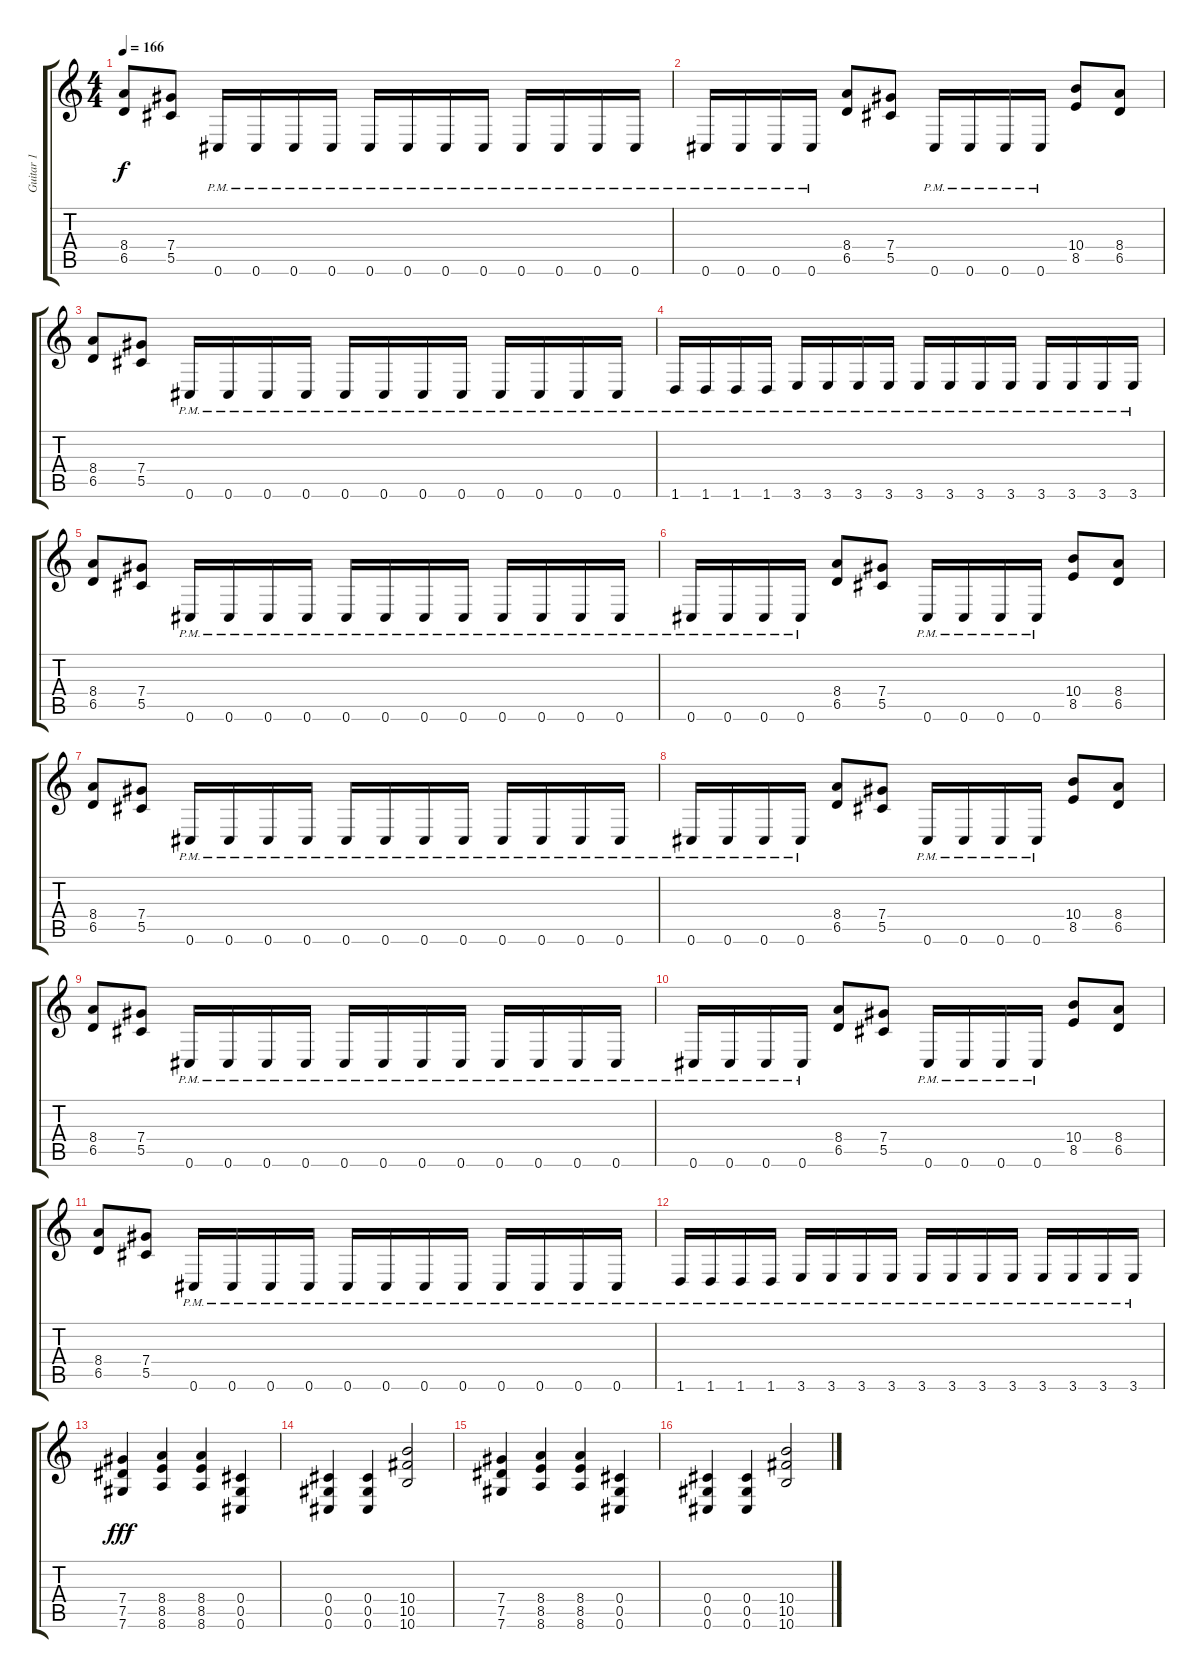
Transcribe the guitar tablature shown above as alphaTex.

\track ("Guitar 1" "Guitar 1") {instrument distortionguitar}
\staff {score tabs}
\tuning (Eb4 Bb3 Gb3 Db3 Ab2 Db2) {hide}
\ts (4 4)
\tempo 166
\clef g2
\ks c
(8.4 6.5).8{dy f} (7.4 5.5).8 0.6{pm}.16 0.6{pm}.16 0.6{pm}.16 0.6{pm}.16 0.6{pm}.16 0.6{pm}.16 0.6{pm}.16 0.6{pm}.16 0.6{pm}.16 0.6{pm}.16 0.6{pm}.16 0.6{pm}.16 |
0.6{pm}.16 0.6{pm}.16 0.6{pm}.16 0.6{pm}.16 (8.4 6.5).8 (7.4 5.5).8 0.6{pm}.16 0.6{pm}.16 0.6{pm}.16 0.6{pm}.16 (10.4 8.5).8 (8.4 6.5).8 |
(8.4 6.5).8 (7.4 5.5).8 0.6{pm}.16 0.6{pm}.16 0.6{pm}.16 0.6{pm}.16 0.6{pm}.16 0.6{pm}.16 0.6{pm}.16 0.6{pm}.16 0.6{pm}.16 0.6{pm}.16 0.6{pm}.16 0.6{pm}.16 |
1.6{pm}.16 1.6{pm}.16 1.6{pm}.16 1.6{pm}.16 3.6{pm}.16 3.6{pm}.16 3.6{pm}.16 3.6{pm}.16 3.6{pm}.16 3.6{pm}.16 3.6{pm}.16 3.6{pm}.16 3.6{pm}.16 3.6{pm}.16 3.6{pm}.16 3.6{pm}.16 |
(8.4 6.5).8 (7.4 5.5).8 0.6{pm}.16 0.6{pm}.16 0.6{pm}.16 0.6{pm}.16 0.6{pm}.16 0.6{pm}.16 0.6{pm}.16 0.6{pm}.16 0.6{pm}.16 0.6{pm}.16 0.6{pm}.16 0.6{pm}.16 |
0.6{pm}.16 0.6{pm}.16 0.6{pm}.16 0.6{pm}.16 (8.4 6.5).8 (7.4 5.5).8 0.6{pm}.16 0.6{pm}.16 0.6{pm}.16 0.6{pm}.16 (10.4 8.5).8 (8.4 6.5).8 |
(8.4 6.5).8 (7.4 5.5).8 0.6{pm}.16 0.6{pm}.16 0.6{pm}.16 0.6{pm}.16 0.6{pm}.16 0.6{pm}.16 0.6{pm}.16 0.6{pm}.16 0.6{pm}.16 0.6{pm}.16 0.6{pm}.16 0.6{pm}.16 |
0.6{pm}.16 0.6{pm}.16 0.6{pm}.16 0.6{pm}.16 (8.4 6.5).8 (7.4 5.5).8 0.6{pm}.16 0.6{pm}.16 0.6{pm}.16 0.6{pm}.16 (10.4 8.5).8 (8.4 6.5).8 |
(8.4 6.5).8 (7.4 5.5).8 0.6{pm}.16 0.6{pm}.16 0.6{pm}.16 0.6{pm}.16 0.6{pm}.16 0.6{pm}.16 0.6{pm}.16 0.6{pm}.16 0.6{pm}.16 0.6{pm}.16 0.6{pm}.16 0.6{pm}.16 |
0.6{pm}.16 0.6{pm}.16 0.6{pm}.16 0.6{pm}.16 (8.4 6.5).8 (7.4 5.5).8 0.6{pm}.16 0.6{pm}.16 0.6{pm}.16 0.6{pm}.16 (10.4 8.5).8 (8.4 6.5).8 |
(8.4 6.5).8 (7.4 5.5).8 0.6{pm}.16 0.6{pm}.16 0.6{pm}.16 0.6{pm}.16 0.6{pm}.16 0.6{pm}.16 0.6{pm}.16 0.6{pm}.16 0.6{pm}.16 0.6{pm}.16 0.6{pm}.16 0.6{pm}.16 |
1.6{pm}.16 1.6{pm}.16 1.6{pm}.16 1.6{pm}.16 3.6{pm}.16 3.6{pm}.16 3.6{pm}.16 3.6{pm}.16 3.6{pm}.16 3.6{pm}.16 3.6{pm}.16 3.6{pm}.16 3.6{pm}.16 3.6{pm}.16 3.6{pm}.16 3.6{pm}.16 |
(7.4 7.5 7.6).4{dy fff} (8.4 8.5 8.6).4 (8.4 8.5 8.6).4 (0.4 0.5 0.6).4 |
(0.4 0.5 0.6).4 (0.4 0.5 0.6).4 (10.4 10.5 10.6).2 |
(7.4 7.5 7.6).4 (8.4 8.5 8.6).4 (8.4 8.5 8.6).4 (0.4 0.5 0.6).4 |
(0.4 0.5 0.6).4 (0.4 0.5 0.6).4 (10.4 10.5 10.6).2
